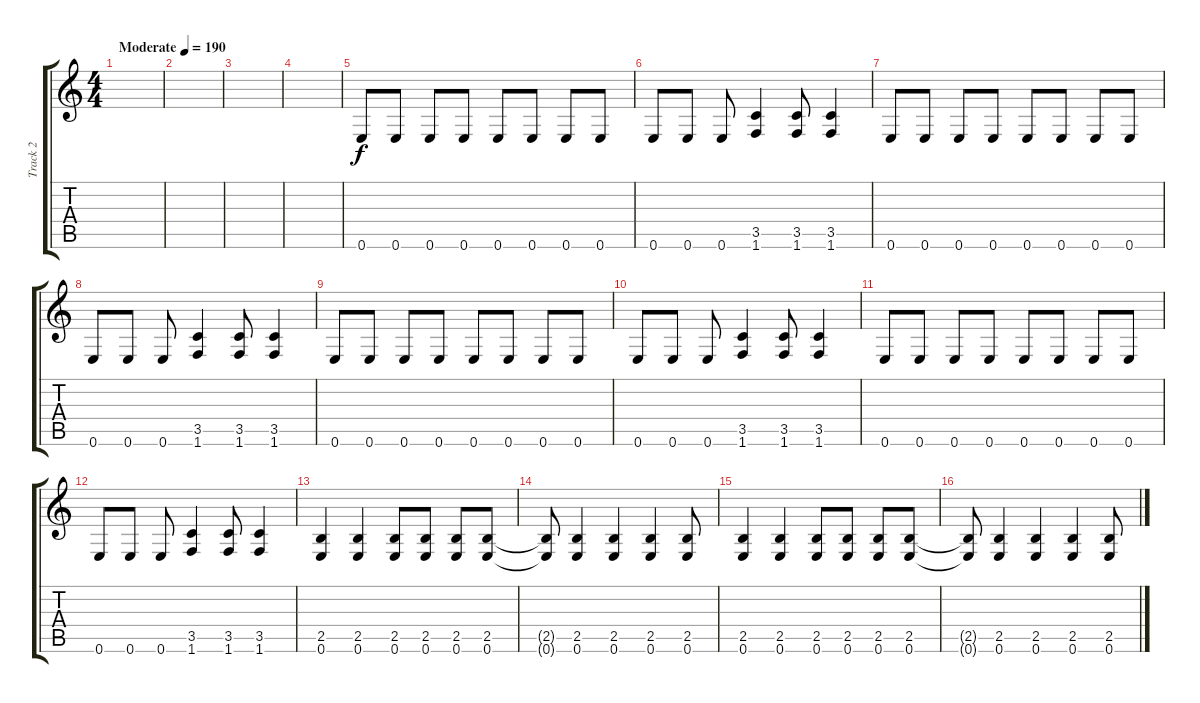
\track ("Track 2" "Track 2") {instrument distortionguitar}
\staff {score tabs}
\tuning (E4 B3 G3 D3 A2 E2) {hide}
\ts (4 4)
\tempo (190 "Moderate")
\clef g2
\ks c
|
|
|
|
0.6.8 0.6.8 0.6.8 0.6.8 0.6.8 0.6.8 0.6.8 0.6.8 |
0.6.8 0.6.8 0.6.8 (3.5 1.6).4 (3.5 1.6).8 (3.5 1.6).4 |
0.6.8 0.6.8 0.6.8 0.6.8 0.6.8 0.6.8 0.6.8 0.6.8 |
0.6.8 0.6.8 0.6.8 (3.5 1.6).4 (3.5 1.6).8 (3.5 1.6).4 |
0.6.8 0.6.8 0.6.8 0.6.8 0.6.8 0.6.8 0.6.8 0.6.8 |
0.6.8 0.6.8 0.6.8 (3.5 1.6).4 (3.5 1.6).8 (3.5 1.6).4 |
0.6.8 0.6.8 0.6.8 0.6.8 0.6.8 0.6.8 0.6.8 0.6.8 |
0.6.8 0.6.8 0.6.8 (3.5 1.6).4 (3.5 1.6).8 (3.5 1.6).4 |
(2.5 0.6).4 (2.5 0.6).4 (2.5 0.6).8 (2.5 0.6).8 (2.5 0.6).8 (2.5 0.6).8 |
(2.5{t} 0.6{t}).8 (2.5 0.6).4 (2.5 0.6).4 (2.5 0.6).4 (2.5 0.6).8 |
(2.5 0.6).4 (2.5 0.6).4 (2.5 0.6).8 (2.5 0.6).8 (2.5 0.6).8 (2.5 0.6).8 |
(2.5{t} 0.6{t}).8 (2.5 0.6).4 (2.5 0.6).4 (2.5 0.6).4 (2.5 0.6).8
